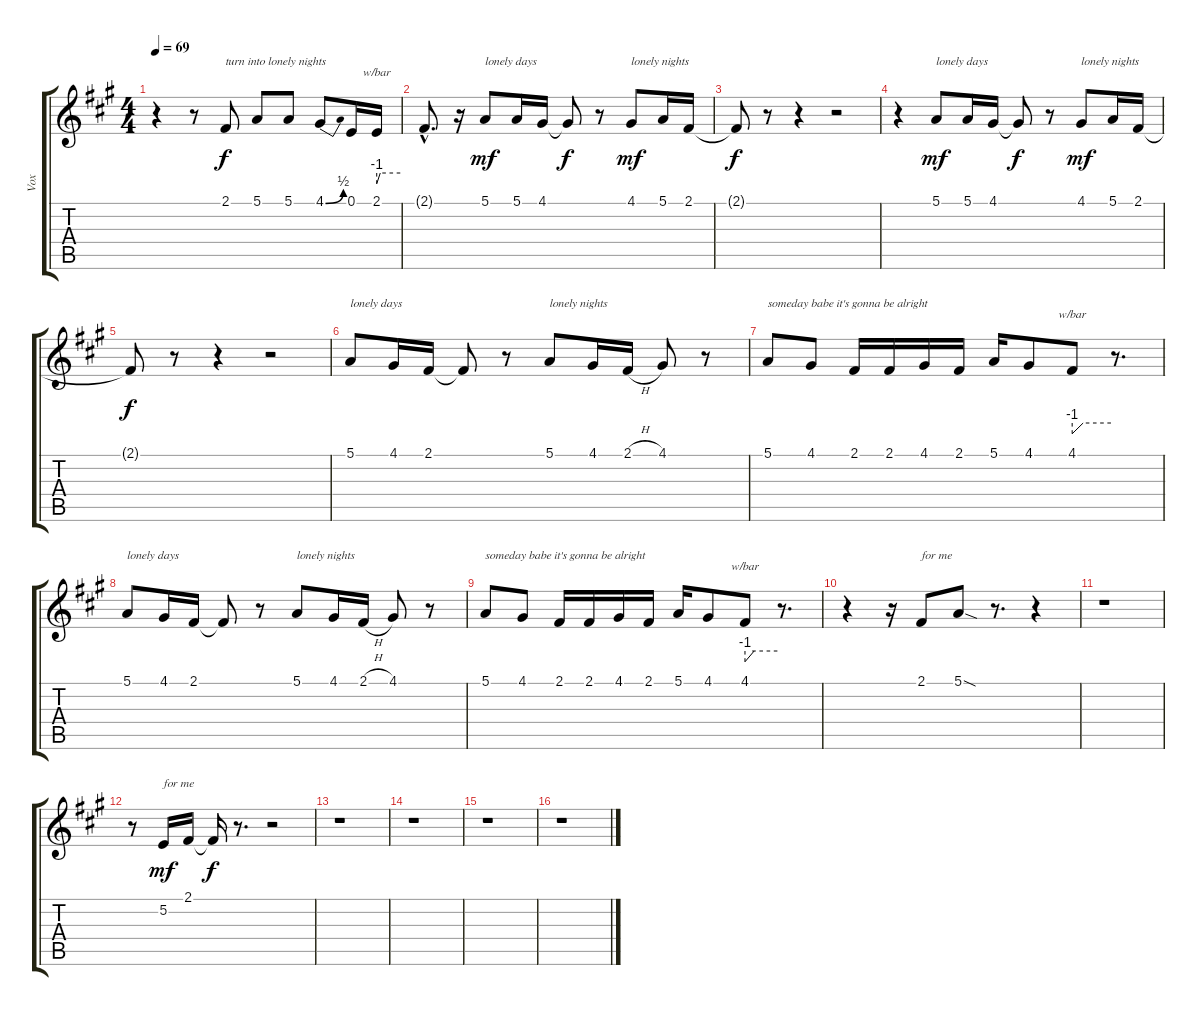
\track ("Vox" "Vox") {instrument violin}
\staff {score tabs}
\tuning (E4 B3 G3 D3 A2 E2) {hide}
\ts (4 4)
\tempo 69
\clef g2
\ks f#minor
r.4{dy f} r.8 2.1.8{txt "turn into lonely nights"} 5.1.8 5.1.8 4.1{be (bend 0 0 60 2)}.8 0.1.16 2.1.16{tbe (custom default 0 -4 9 0 60 0)} |
2.1{hac t}.8{d} r.16 5.1.8{txt "lonely days" dy mf} 5.1.16 4.1.16 4.1{t}.8{dy f} r.8 4.1.8{txt "lonely nights" dy mf} 5.1.16 2.1.16 |
2.1{t}.8{dy f} r.8 r.4 r.2 |
r.4 5.1.8{txt "lonely days" dy mf} 5.1.16 4.1.16 4.1{t}.8{dy f} r.8 4.1.8{txt "lonely nights" dy mf} 5.1.16 2.1.16 |
2.1{t}.8{dy f} r.8 r.4 r.2 |
5.1.8{txt "lonely days" volume 15} 4.1.16 2.1.16 2.1{t}.8 r.8 5.1.8{txt "lonely nights"} 4.1.16 2.1{h}.16 4.1.8 r.8 |
5.1.8{txt "someday babe it's gonna be alright"} 4.1.8 2.1.16 2.1.16 4.1.16 2.1.16 5.1.16 4.1.8 4.1.8{tbe (custom default 0 -4 17 0 60 0)} r.8{d} |
5.1.8{txt "lonely days" volume 15} 4.1.16 2.1.16 2.1{t}.8 r.8 5.1.8{txt "lonely nights"} 4.1.16 2.1{h}.16 4.1.8 r.8 |
5.1.8{txt "someday babe it's gonna be alright"} 4.1.8 2.1.16 2.1.16 4.1.16 2.1.16 5.1.16 4.1.8 4.1.8{tbe (custom default 0 -4 17 0 60 0)} r.8{d} |
r.4 r.16 2.1.8{txt "for me" volume 16} 5.1{sod}.8 r.8{d} r.4 |
r.1 |
r.8 5.2.16{txt "for me" dy mf} 2.1.16 2.1{t}.16{dy f} r.8{d} r.2 |
r.1 |
r.1 |
r.1 |
r.1
